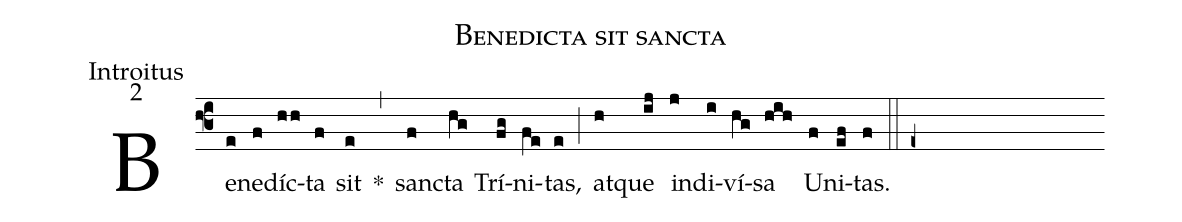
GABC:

name:Benedicta sit sancta;
office-part:Introitus;
mode:2;
%%
(f3) Be(e)ne(f)díc(hh)ta(f) sit(e) *(,) sanc(f)ta(hg) Trí(fg)ni(fe)tas,(e) (;) at(h)que(ij) in(j)di(i)ví(hg)sa(hih) U(f)ni(ef)tas.(f) (::e+)
